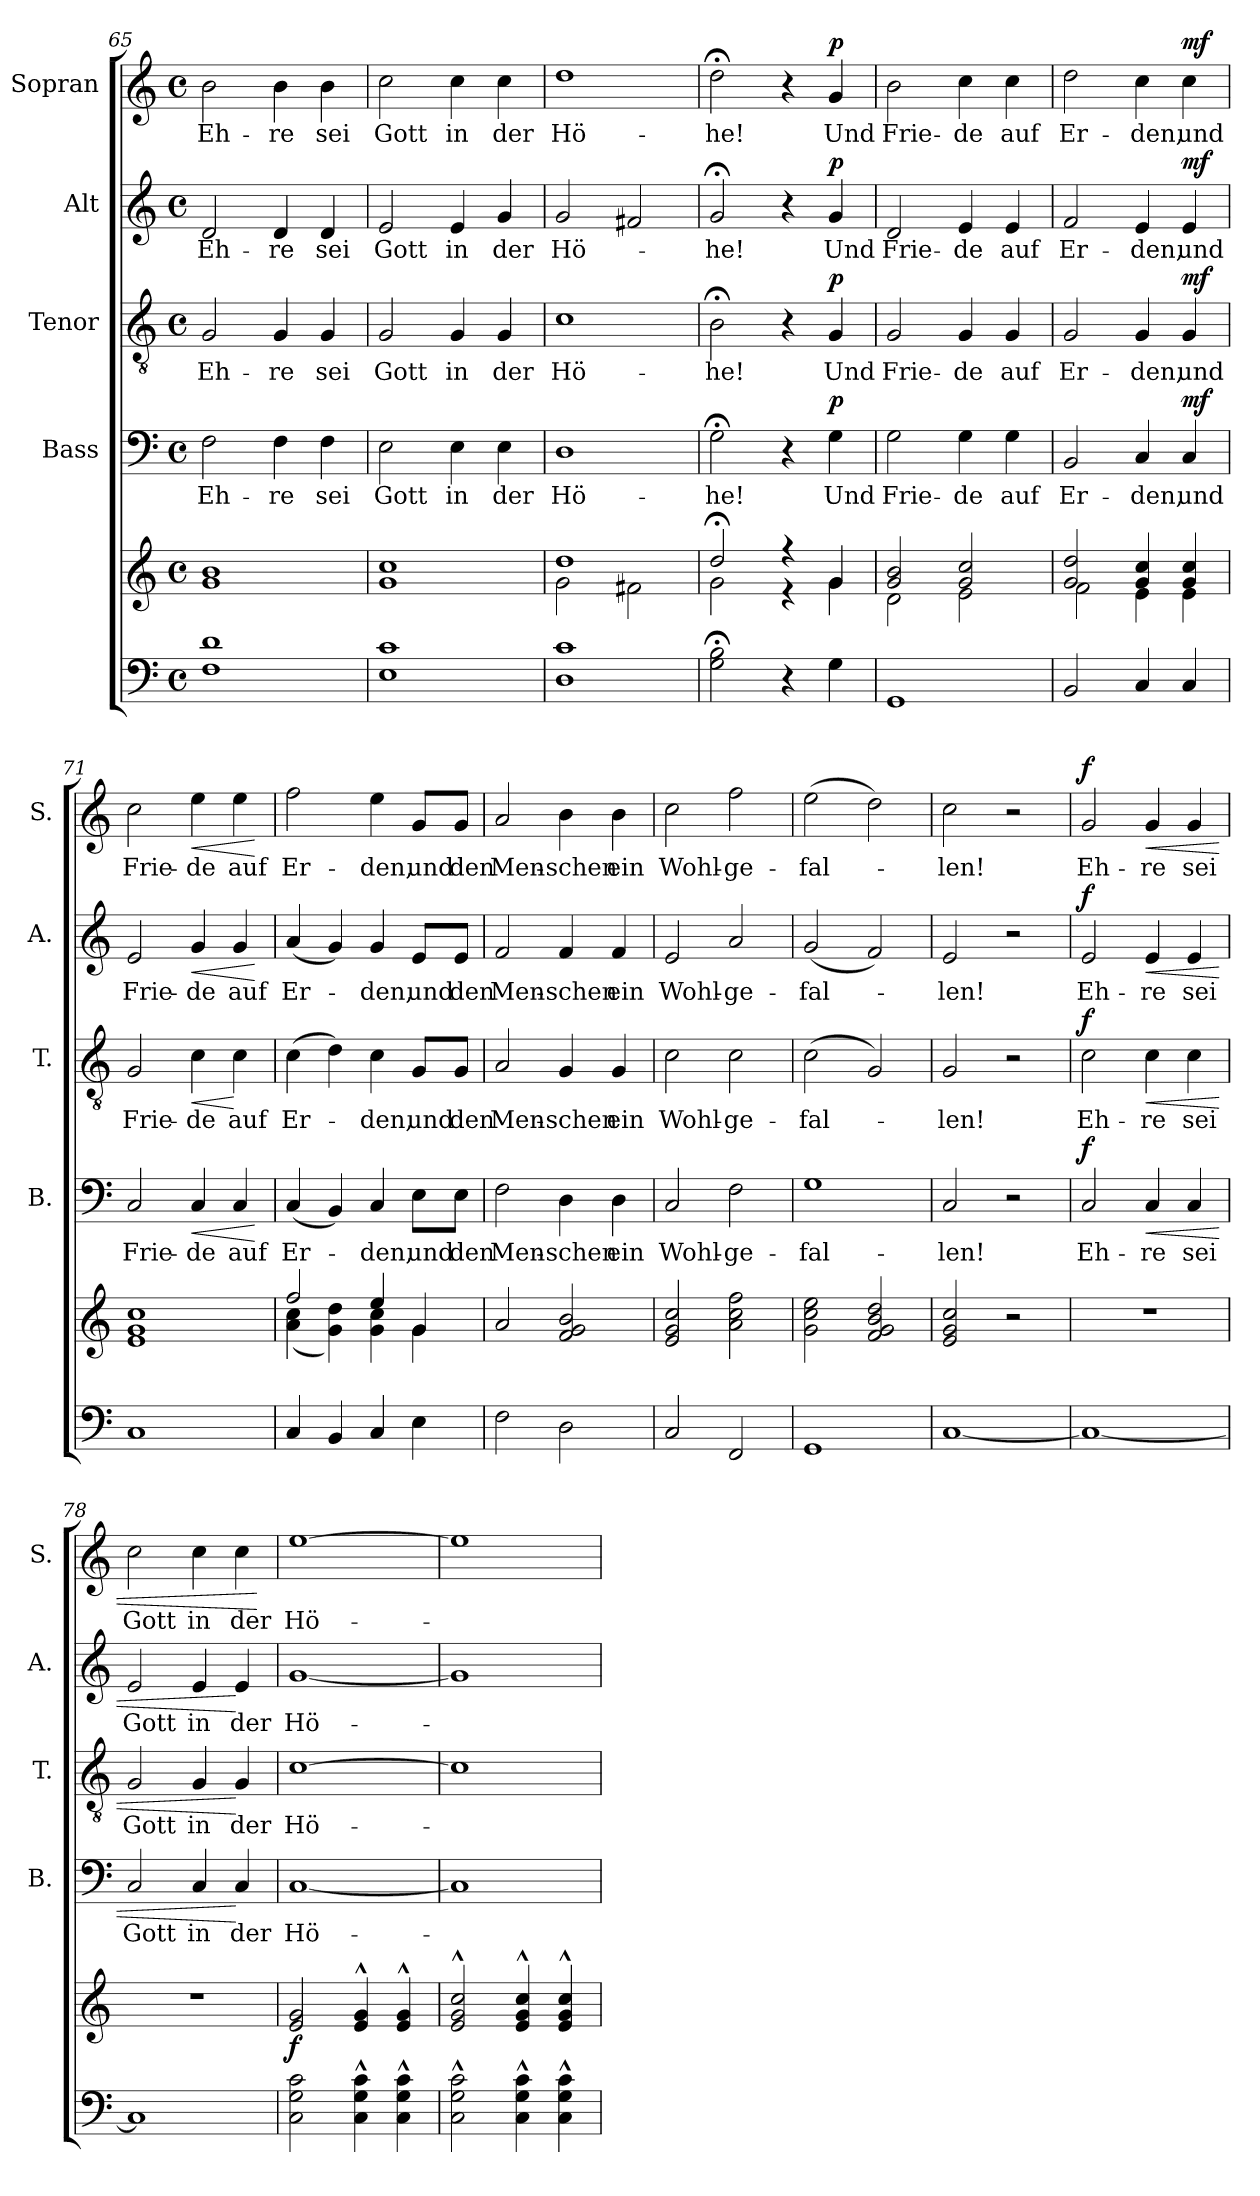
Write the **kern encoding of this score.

**kern	**kern	**dynam	**kern	**text	**dynam	**kern	**text	**dynam	**kern	**text	**dynam	**kern	**text	**dynam
*part5	*part5	*part5	*part4	*part4	*part4	*part3	*part3	*part3	*part2	*part2	*part2	*part1	*part1	*part1
*staff6	*staff5	*staff5/6	*staff4	*staff4	*staff4	*staff3	*staff3	*staff3	*staff2	*staff2	*staff2	*staff1	*staff1	*staff1
*	*	*	*I"Bass	*	*	*I"Tenor	*	*	*I"Alt	*	*	*I"Sopran	*	*
*	*	*	*I'B.	*	*	*I'T.	*	*	*I'A.	*	*	*I'S.	*	*
*clefF4	*clefG2	*	*clefF4	*	*	*clefGv2	*	*	*clefG2	*	*	*clefG2	*	*
*k[]	*k[]	*	*k[]	*	*	*k[]	*	*	*k[]	*	*	*k[]	*	*
*C:	*C:	*	*C:	*	*	*C:	*	*	*C:	*	*	*C:	*	*
*M4/4	*M4/4	*	*M4/4	*	*	*M4/4	*	*	*M4/4	*	*	*M4/4	*	*
*met(c)	*met(c)	*	*met(c)	*	*	*met(c)	*	*	*met(c)	*	*	*met(c)	*	*
=65	=65	=65	=65	=65	=65	=65	=65	=65	=65	=65	=65	=65	=65	=65
*	*^	*	*	*	*	*	*	*	*	*	*	*	*	*
!	!	!	!	!	!LO:LY:b	!	!	!LO:LY:b	!	!	!LO:LY:b	!	!	!LO:LY:b	!
1F 1d	1b	1g	.	2F\	Eh-	.	2G/	Eh-	.	2d/	Eh-	.	2b\	Eh-	.
!	!	!	!	!	!LO:LY:b	!	!	!LO:LY:b	!	!	!LO:LY:b	!	!	!LO:LY:b	!
.	.	.	.	4F\	-re	.	4G/	-re	.	4d/	-re	.	4b\	-re	.
!	!	!	!	!	!LO:LY:b	!	!	!LO:LY:b	!	!	!LO:LY:b	!	!	!LO:LY:b	!
.	.	.	.	4F\	sei	.	4G/	sei	.	4d/	sei	.	4b\	sei	.
=66	=66	=66	=66	=66	=66	=66	=66	=66	=66	=66	=66	=66	=66	=66	=66
!	!	!	!	!	!LO:LY:b	!	!	!LO:LY:b	!	!	!LO:LY:b	!	!	!LO:LY:b	!
1E 1c	1cc	1g	.	2E\	Gott	.	2G/	Gott	.	2e/	Gott	.	2cc\	Gott	.
!	!	!	!	!	!LO:LY:b	!	!	!LO:LY:b	!	!	!LO:LY:b	!	!	!LO:LY:b	!
.	.	.	.	4E\	in	.	4G/	in	.	4e/	in	.	4cc\	in	.
!	!	!	!	!	!LO:LY:b	!	!	!LO:LY:b	!	!	!LO:LY:b	!	!	!LO:LY:b	!
.	.	.	.	4E\	der	.	4G/	der	.	4g/	der	.	4cc\	der	.
=67	=67	=67	=67	=67	=67	=67	=67	=67	=67	=67	=67	=67	=67	=67	=67
!	!	!	!	!	!LO:LY:b	!	!	!LO:LY:b	!	!	!LO:LY:b	!	!	!LO:LY:b	!
1D 1c	1dd	2g\	.	1D	Hö-	.	1c	Hö-	.	2g/	Hö-	.	1dd	Hö-	.
.	.	2f#X\	.	.	.	.	.	.	.	2f#X/	.	.	.	.	.
=68	=68	=68	=68	=68	=68	=68	=68	=68	=68	=68	=68	=68	=68	=68	=68
!	!	!	!	!	!LO:LY:b	!	!	!LO:LY:b	!	!	!LO:LY:b	!	!	!LO:LY:b	!
2G\;< 2B\;<	2dd;</	2g\	.	2G;<\	-he!	.	2B;<\	-he!	.	2g;</	-he!	.	2dd;<\	-he!	.
4r	4r	4r	.	4r	.	.	4r	.	.	4r	.	.	4r	.	.
!	!	!	!	!	!LO:LY:b	!LO:DY:a	!	!LO:LY:b	!LO:DY:a	!	!LO:LY:b	!LO:DY:a	!	!LO:LY:b	!LO:DY:a
4G\	4g/	4g\	.	4G\	Und	p	4G/	Und	p	4g/	Und	p	4g/	Und	p
=69	=69	=69	=69	=69	=69	=69	=69	=69	=69	=69	=69	=69	=69	=69	=69
!	!	!	!	!	!LO:LY:b	!	!	!LO:LY:b	!	!	!LO:LY:b	!	!	!LO:LY:b	!
1GG	2g/ 2b/	2d\	.	2G\	Frie-	.	2G/	Frie-	.	2d/	Frie-	.	2b\	Frie-	.
!	!	!	!	!	!LO:LY:b	!	!	!LO:LY:b	!	!	!LO:LY:b	!	!	!LO:LY:b	!
.	2g/ 2cc/	2e\	.	4G\	-de	.	4G/	-de	.	4e/	-de	.	4cc\	-de	.
!	!	!	!	!	!LO:LY:b	!	!	!LO:LY:b	!	!	!LO:LY:b	!	!	!LO:LY:b	!
.	.	.	.	4G\	auf	.	4G/	auf	.	4e/	auf	.	4cc\	auf	.
!!LO:PB:g=z
=70	=70	=70	=70	=70	=70	=70	=70	=70	=70	=70	=70	=70	=70	=70	=70
!	!	!	!	!	!LO:LY:b	!	!	!LO:LY:b	!	!	!LO:LY:b	!	!	!LO:LY:b	!
2BB/	2g/ 2dd/	2f\	.	2BB/	Er-	.	2G/	Er-	.	2f/	Er-	.	2dd\	Er-	.
!	!	!	!	!	!LO:LY:b	!	!	!LO:LY:b	!	!	!LO:LY:b	!	!	!LO:LY:b	!
4C/	4g/ 4cc/	4e\	.	4C/	-den,	.	4G/	-den,	.	4e/	-den,	.	4cc\	-den,	.
!	!	!	!	!	!LO:LY:b	!LO:DY:a	!	!LO:LY:b	!LO:DY:a	!	!LO:LY:b	!LO:DY:a	!	!LO:LY:b	!LO:DY:a
4C/	4g/ 4cc/	4e\	.	4C/	und	mf	4G/	und	mf	4e/	und	mf	4cc\	und	mf
=71	=71	=71	=71	=71	=71	=71	=71	=71	=71	=71	=71	=71	=71	=71	=71
!	!	!	!	!	!LO:LY:b	!	!	!LO:LY:b	!	!	!LO:LY:b	!	!	!LO:LY:b	!
1C	1g 1cc	1e	.	2C/	Frie-	.	2G/	Frie-	.	2e/	Frie-	.	2cc\	Frie-	.
!	!	!	!	!	!LO:LY:b	!LO:HP:b	!	!LO:LY:b	!LO:HP:b	!	!LO:LY:b	!LO:HP:b	!	!LO:LY:b	!LO:HP:b
.	.	.	.	4C/	-de	<	4c\	-de	<	4g/	-de	<	4ee\	-de	<
!	!	!	!	!	!LO:LY:b	!	!	!LO:LY:b	!	!	!LO:LY:b	!	!	!LO:LY:b	!
.	.	.	.	4C/	auf	.	4c\	auf	[	4g/	auf	.	4ee\	auf	.
*	*v	*v	*	*	*	*	*	*	*	*	*	*	*	*	*
.	.	.	.	.	[	.	.	.	.	.	[	.	.	[
=72	=72	=72	=72	=72	=72	=72	=72	=72	=72	=72	=72	=72	=72	=72
*	*^	*	*	*	*	*	*	*	*	*	*	*	*	*
!	!	!	!	!	!LO:LY:b	!	!	!LO:LY:b	!	!	!LO:LY:b	!	!	!LO:LY:b	!
4C/	2ff/	(4a\ 4cc\	.	(<4C/	Er-	.	(>4c\	Er-	.	(<4a/	Er-	.	2ff\	Er-	.
4BB/	.	4g\ 4dd\)	.	4BB/)	.	.	4d\)	.	.	4g/)	.	.	.	.	.
!	!	!	!	!	!LO:LY:b	!	!	!LO:LY:b	!	!	!LO:LY:b	!	!	!LO:LY:b	!
4C/	4ee/	4g\ 4cc\	.	4C/	-den,	.	4c\	-den,	.	4g/	-den,	.	4ee\	-den,	.
!	!	!	!	!	!LO:LY:b	!	!	!LO:LY:b	!	!	!LO:LY:b	!	!	!LO:LY:b	!
4E\	4g/	4g\	.	8E\L	und	.	8G/L	und	.	8e/L	und	.	8g/L	und	.
!	!	!	!	!	!LO:LY:b	!	!	!LO:LY:b	!	!	!LO:LY:b	!	!	!LO:LY:b	!
.	.	.	.	8E\J	den	.	8G/J	den	.	8e/J	den	.	8g/J	den	.
*	*v	*v	*	*	*	*	*	*	*	*	*	*	*	*	*
=73	=73	=73	=73	=73	=73	=73	=73	=73	=73	=73	=73	=73	=73	=73
!	!	!	!	!LO:LY:b	!	!	!LO:LY:b	!	!	!LO:LY:b	!	!	!LO:LY:b	!
2F\	2a/	.	2F\	Men-	.	2A/	Men-	.	2f/	Men-	.	2a/	Men-	.
!	!	!	!	!LO:LY:b	!	!	!LO:LY:b	!	!	!LO:LY:b	!	!	!LO:LY:b	!
2D\	2f/ 2g/ 2b/	.	4D\	-schen	.	4G/	-schen	.	4f/	-schen	.	4b\	-schen	.
!	!	!	!	!LO:LY:b	!	!	!LO:LY:b	!	!	!LO:LY:b	!	!	!LO:LY:b	!
.	.	.	4D\	ein	.	4G/	ein	.	4f/	ein	.	4b\	ein	.
=74	=74	=74	=74	=74	=74	=74	=74	=74	=74	=74	=74	=74	=74	=74
!	!	!	!	!LO:LY:b	!	!	!LO:LY:b	!	!	!LO:LY:b	!	!	!LO:LY:b	!
2C/	2e/ 2g/ 2cc/	.	2C/	Wohl-	.	2c\	Wohl-	.	2e/	Wohl-	.	2cc\	Wohl-	.
!	!	!	!	!LO:LY:b	!	!	!LO:LY:b	!	!	!LO:LY:b	!	!	!LO:LY:b	!
2FF/	2a\ 2cc\ 2ff\	.	2F\	-ge-	.	2c\	-ge-	.	2a/	-ge-	.	2ff\	-ge-	.
!!LO:LB:g=z
=75	=75	=75	=75	=75	=75	=75	=75	=75	=75	=75	=75	=75	=75	=75
!	!	!	!	!LO:LY:b	!	!	!LO:LY:b	!	!	!LO:LY:b	!	!	!LO:LY:b	!
1GG	2g\ 2cc\ 2ee\	.	1G	-fal-	.	(>2c\	-fal-	.	(<2g/	-fal-	.	(>2ee\	-fal-	.
.	2f/ 2g/ 2b/ 2dd/	.	.	.	.	2G/)	.	.	2f/)	.	.	2dd\)	.	.
=76	=76	=76	=76	=76	=76	=76	=76	=76	=76	=76	=76	=76	=76	=76
!	!	!	!	!LO:LY:b	!	!	!LO:LY:b	!	!	!LO:LY:b	!	!	!LO:LY:b	!
[1C	2e/ 2g/ 2cc/	.	2C/	-len!	.	2G/	-len!	.	2e/	-len!	.	2cc\	-len!	.
.	2r	.	2r	.	.	2r	.	.	2r	.	.	2r	.	.
=77	=77	=77	=77	=77	=77	=77	=77	=77	=77	=77	=77	=77	=77	=77
!	!	!	!	!LO:LY:b	!LO:DY:a	!	!LO:LY:b	!LO:DY:a	!	!LO:LY:b	!LO:DY:a	!	!LO:LY:b	!LO:DY:a
1C_	1r	.	2C/	Eh-	f	2c\	Eh-	f	2e/	Eh-	f	2g/	Eh-	f
!	!	!	!	!LO:LY:b	!LO:HP:b	!	!LO:LY:b	!LO:HP:b	!	!LO:LY:b	!LO:HP:b	!	!LO:LY:b	!LO:HP:b
.	.	.	4C/	-re	<	4c\	-re	<	4e/	-re	<	4g/	-re	<
!	!	!	!	!LO:LY:b	!	!	!LO:LY:b	!	!	!LO:LY:b	!	!	!LO:LY:b	!
.	.	.	4C/	sei	.	4c\	sei	.	4e/	sei	.	4g/	sei	.
=78	=78	=78	=78	=78	=78	=78	=78	=78	=78	=78	=78	=78	=78	=78
!	!	!	!	!LO:LY:b	!	!	!LO:LY:b	!	!	!LO:LY:b	!	!	!LO:LY:b	!
1C]	1r	.	2C/	Gott	.	2G/	Gott	.	2e/	Gott	.	2cc\	Gott	.
!	!	!	!	!LO:LY:b	!	!	!LO:LY:b	!	!	!LO:LY:b	!	!	!LO:LY:b	!
.	.	.	4C/	in	.	4G/	in	.	4e/	in	.	4cc\	in	.
!	!	!	!	!LO:LY:b	!	!	!LO:LY:b	!	!	!LO:LY:b	!	!	!LO:LY:b	!
.	.	.	4C/	der	[	4G/	der	[	4e/	der	[	4cc\	der	.
.	.	.	.	.	.	.	.	.	.	.	.	.	.	[
=79	=79	=79	=79	=79	=79	=79	=79	=79	=79	=79	=79	=79	=79	=79
!	!	!LO:DY:b	!	!LO:LY:b	!	!	!LO:LY:b	!	!	!LO:LY:b	!	!	!LO:LY:b	!
2C\ 2G\ 2c\	2e/ 2g/	f	[1C	Hö-	.	[1c	Hö-	.	[1g	Hö-	.	[1ee	Hö-	.
4C\^^> 4G\^^> 4c\^^>	4e/^^> 4g/^^>	.	.	.	.	.	.	.	.	.	.	.	.	.
4C\^^> 4G\^^> 4c\^^>	4e/^^> 4g/^^>	.	.	.	.	.	.	.	.	.	.	.	.	.
=80	=80	=80	=80	=80	=80	=80	=80	=80	=80	=80	=80	=80	=80	=80
2C\^^> 2G\^^> 2c\^^>	2e/^^> 2g/^^> 2cc/^^>	.	1C]	.	.	1c]	.	.	1g]	.	.	1ee]	.	.
4C\^^> 4G\^^> 4c\^^>	4e/^^> 4g/^^> 4cc/^^>	.	.	.	.	.	.	.	.	.	.	.	.	.
4C\^^> 4G\^^> 4c\^^>	4e/^^> 4g/^^> 4cc/^^>	.	.	.	.	.	.	.	.	.	.	.	.	.
=	=	=	=	=	=	=	=	=	=	=	=	=	=	=
*-	*-	*-	*-	*-	*-	*-	*-	*-	*-	*-	*-	*-	*-	*-
